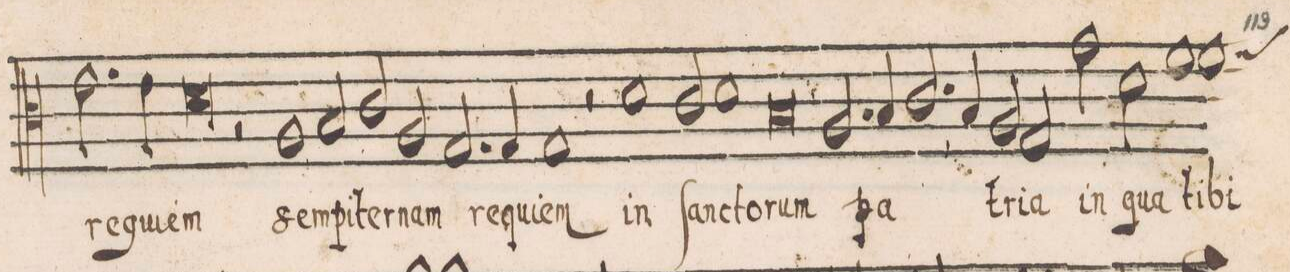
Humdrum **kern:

**kern	**text
*I"ALTVS	*
*clefC3	*
*k[]	*
*met(c|)	*
*M2/1	*
2.e\	re-
4e\	-qui-
0d	-em
=32	=32
2r	.
1A	sem-
=33	=33
2B/	-pi-
2c/	-ter-
2A/	-nam
=34	=34
2.G/	re-
4G/	-qui-
1G	-em
=35	=35
2r	.
1d	in
2c/	ſanc-
=36	=36
1d	-to-
0B	-rum
=37	=37
2.A/	pa-
4B/	.
=38	=38
2.c/	.
4B/	.
2A/	-tri-
2G/	-a
=39	=39
2g\	in
2d\	qua
1f	ti-
=40	=40
*custos:f	*
1f	-bi
*-	*-
